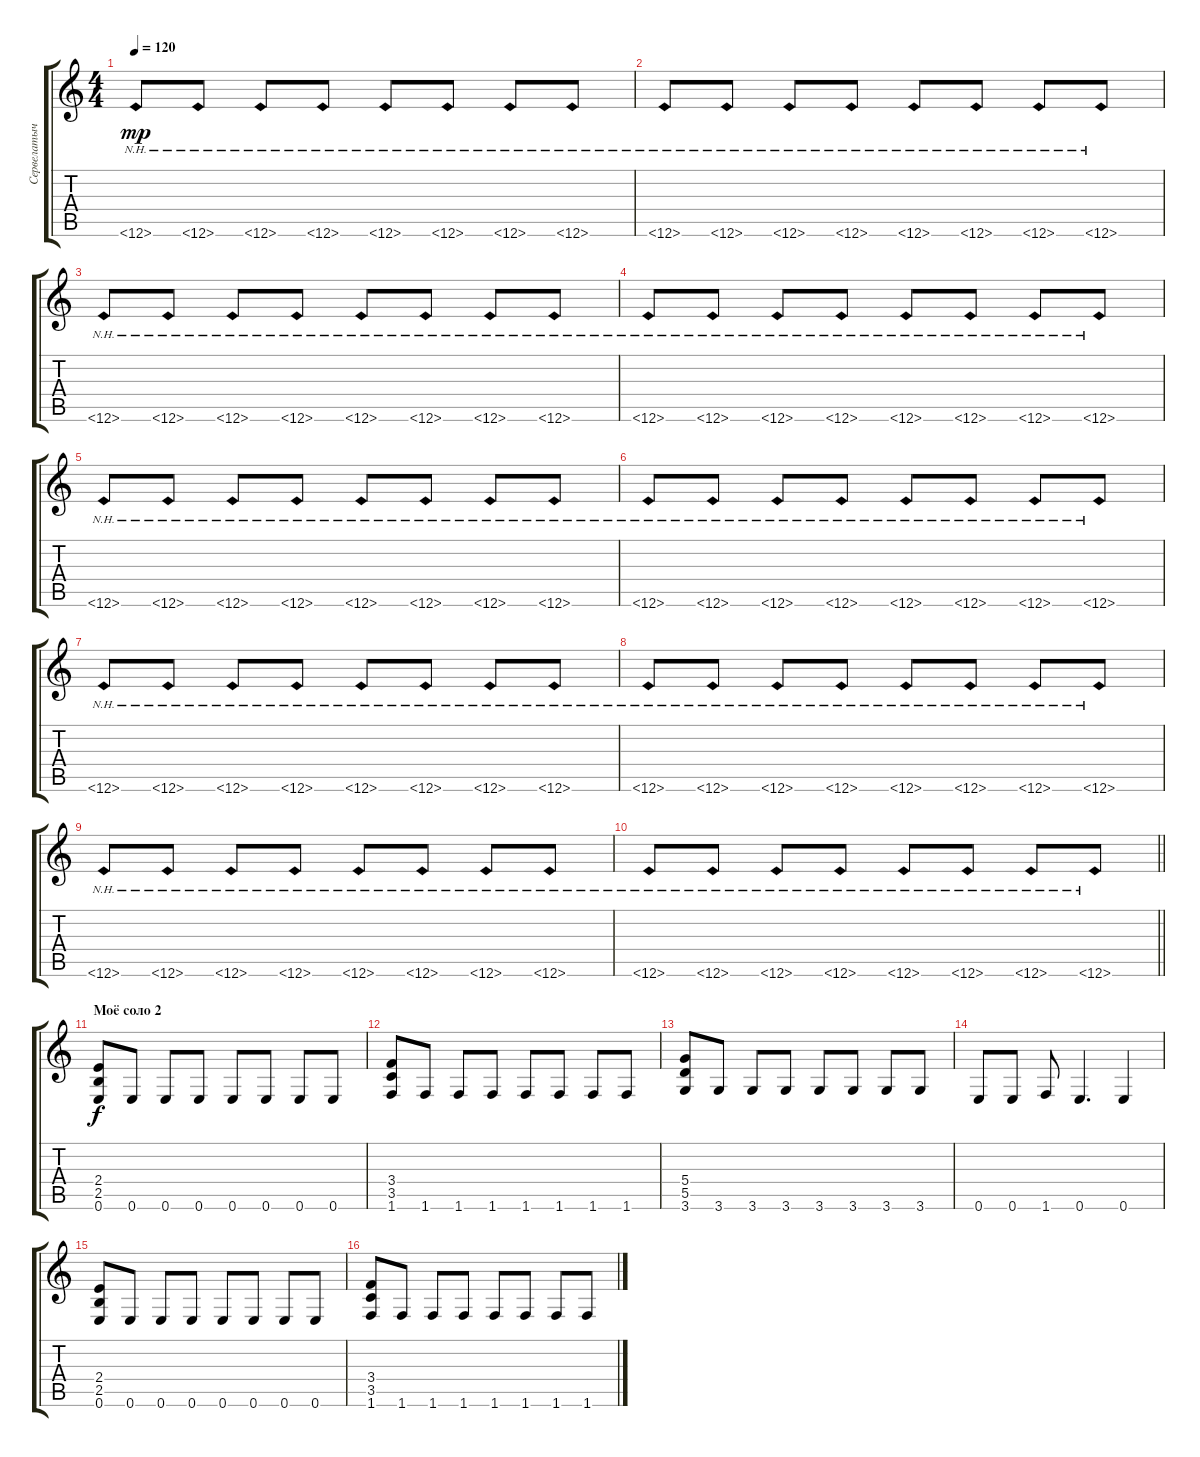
\track ("Сервелатыч" "Сервелатыч") {instrument distortionguitar}
\staff {score tabs}
\tuning (E4 B3 G3 D3 A2 E2) {hide}
\ts (4 4)
\tempo 120
\clef g2
\ks c
12.6{nh}.8{dy mp} 12.6{nh}.8 12.6{nh}.8 12.6{nh}.8 12.6{nh}.8 12.6{nh}.8 12.6{nh}.8 12.6{nh}.8 |
12.6{nh}.8 12.6{nh}.8 12.6{nh}.8 12.6{nh}.8 12.6{nh}.8 12.6{nh}.8 12.6{nh}.8 12.6{nh}.8 |
12.6{nh}.8 12.6{nh}.8 12.6{nh}.8 12.6{nh}.8 12.6{nh}.8 12.6{nh}.8 12.6{nh}.8 12.6{nh}.8 |
12.6{nh}.8 12.6{nh}.8 12.6{nh}.8 12.6{nh}.8 12.6{nh}.8 12.6{nh}.8 12.6{nh}.8 12.6{nh}.8 |
12.6{nh}.8 12.6{nh}.8 12.6{nh}.8 12.6{nh}.8 12.6{nh}.8 12.6{nh}.8 12.6{nh}.8 12.6{nh}.8 |
12.6{nh}.8 12.6{nh}.8 12.6{nh}.8 12.6{nh}.8 12.6{nh}.8 12.6{nh}.8 12.6{nh}.8 12.6{nh}.8 |
12.6{nh}.8 12.6{nh}.8 12.6{nh}.8 12.6{nh}.8 12.6{nh}.8 12.6{nh}.8 12.6{nh}.8 12.6{nh}.8 |
12.6{nh}.8 12.6{nh}.8 12.6{nh}.8 12.6{nh}.8 12.6{nh}.8 12.6{nh}.8 12.6{nh}.8 12.6{nh}.8 |
12.6{nh}.8 12.6{nh}.8 12.6{nh}.8 12.6{nh}.8 12.6{nh}.8 12.6{nh}.8 12.6{nh}.8 12.6{nh}.8 |
\barLineRight lightlight
12.6{nh}.8 12.6{nh}.8 12.6{nh}.8 12.6{nh}.8 12.6{nh}.8 12.6{nh}.8 12.6{nh}.8 12.6{nh}.8 |
\section ("" "Моё соло 2")
(2.4 2.5 0.6).8{dy f volume 10 balance 16} 0.6.8 0.6.8 0.6.8 0.6.8 0.6.8 0.6.8 0.6.8 |
(3.4 3.5 1.6).8 1.6.8 1.6.8 1.6.8 1.6.8 1.6.8 1.6.8 1.6.8 |
(5.4 5.5 3.6).8 3.6.8 3.6.8 3.6.8 3.6.8 3.6.8 3.6.8 3.6.8 |
0.6.8 0.6.8 1.6.8 0.6.4{d} 0.6.4 |
(2.4 2.5 0.6).8 0.6.8 0.6.8 0.6.8 0.6.8 0.6.8 0.6.8 0.6.8 |
(3.4 3.5 1.6).8 1.6.8 1.6.8 1.6.8 1.6.8 1.6.8 1.6.8 1.6.8
